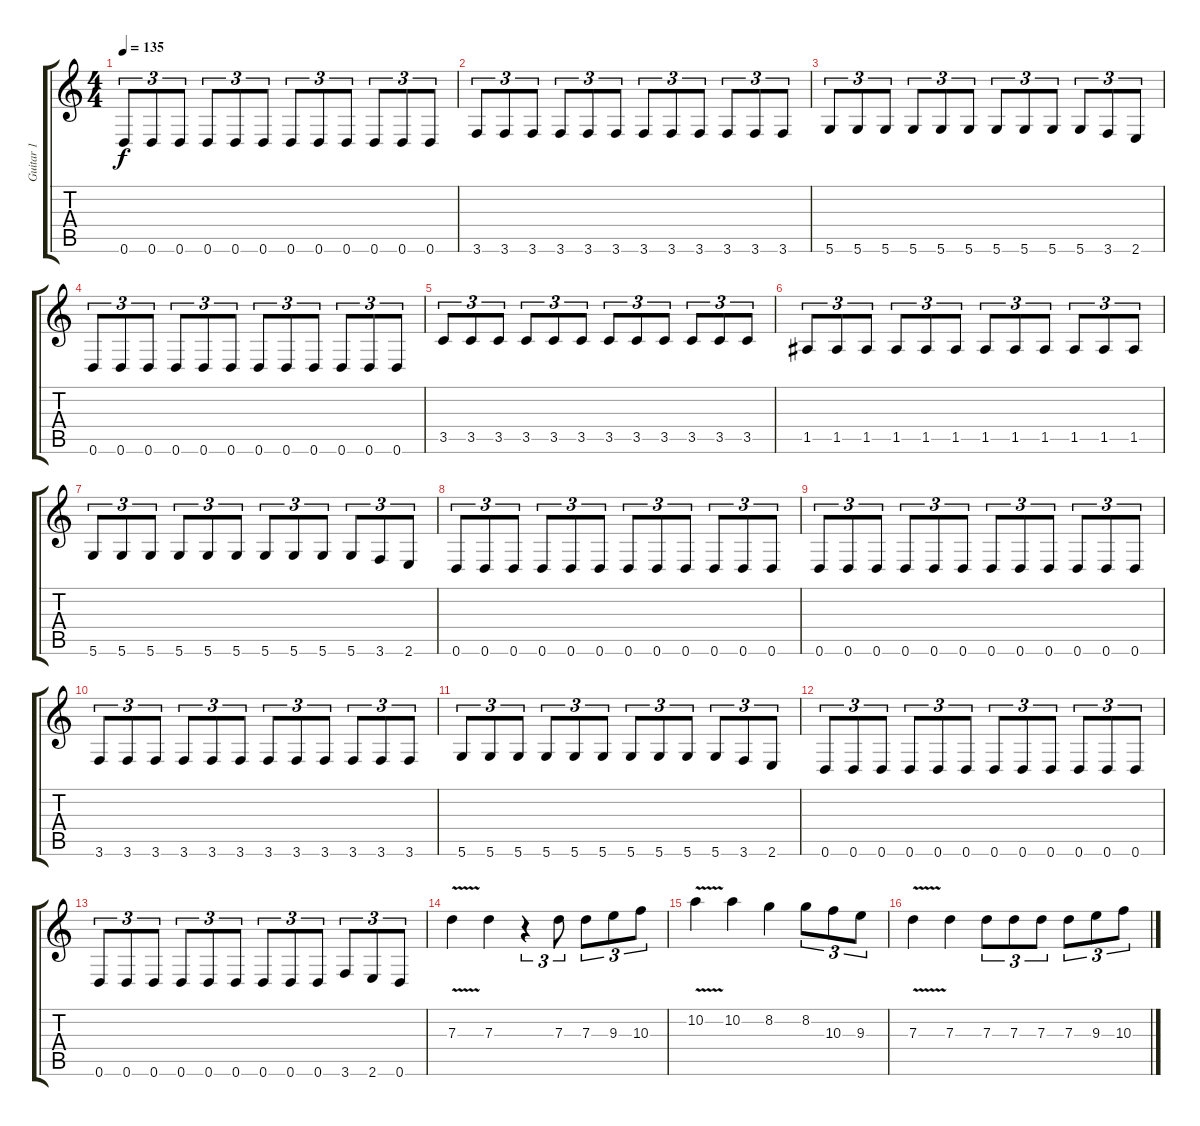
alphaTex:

\track ("Guitar 1" "Guitar 1") {instrument distortionguitar}
\staff {score tabs}
\tuning (E4 B3 G3 D3 A2 D2) {hide}
\ts (4 4)
\tempo 135
\clef g2
\ks c
0.6.8{tu (3 2) dy f} 0.6.8{tu (3 2)} 0.6.8{tu (3 2)} 0.6.8{tu (3 2)} 0.6.8{tu (3 2)} 0.6.8{tu (3 2)} 0.6.8{tu (3 2)} 0.6.8{tu (3 2)} 0.6.8{tu (3 2)} 0.6.8{tu (3 2)} 0.6.8{tu (3 2)} 0.6.8{tu (3 2)} |
3.6.8{tu (3 2) volume 13} 3.6.8{tu (3 2)} 3.6.8{tu (3 2)} 3.6.8{tu (3 2)} 3.6.8{tu (3 2)} 3.6.8{tu (3 2)} 3.6.8{tu (3 2)} 3.6.8{tu (3 2)} 3.6.8{tu (3 2)} 3.6.8{tu (3 2)} 3.6.8{tu (3 2)} 3.6.8{tu (3 2)} |
5.6.8{tu (3 2)} 5.6.8{tu (3 2)} 5.6.8{tu (3 2)} 5.6.8{tu (3 2)} 5.6.8{tu (3 2)} 5.6.8{tu (3 2)} 5.6.8{tu (3 2)} 5.6.8{tu (3 2)} 5.6.8{tu (3 2)} 5.6.8{tu (3 2)} 3.6.8{tu (3 2)} 2.6.8{tu (3 2)} |
0.6.8{tu (3 2)} 0.6.8{tu (3 2)} 0.6.8{tu (3 2)} 0.6.8{tu (3 2)} 0.6.8{tu (3 2)} 0.6.8{tu (3 2)} 0.6.8{tu (3 2)} 0.6.8{tu (3 2)} 0.6.8{tu (3 2)} 0.6.8{tu (3 2)} 0.6.8{tu (3 2)} 0.6.8{tu (3 2)} |
3.5.8{tu (3 2)} 3.5.8{tu (3 2)} 3.5.8{tu (3 2)} 3.5.8{tu (3 2)} 3.5.8{tu (3 2)} 3.5.8{tu (3 2)} 3.5.8{tu (3 2)} 3.5.8{tu (3 2)} 3.5.8{tu (3 2)} 3.5.8{tu (3 2)} 3.5.8{tu (3 2)} 3.5.8{tu (3 2)} |
1.5.8{tu (3 2)} 1.5.8{tu (3 2)} 1.5.8{tu (3 2)} 1.5.8{tu (3 2)} 1.5.8{tu (3 2)} 1.5.8{tu (3 2)} 1.5.8{tu (3 2)} 1.5.8{tu (3 2)} 1.5.8{tu (3 2)} 1.5.8{tu (3 2)} 1.5.8{tu (3 2)} 1.5.8{tu (3 2)} |
5.6.8{tu (3 2)} 5.6.8{tu (3 2)} 5.6.8{tu (3 2)} 5.6.8{tu (3 2)} 5.6.8{tu (3 2)} 5.6.8{tu (3 2)} 5.6.8{tu (3 2)} 5.6.8{tu (3 2)} 5.6.8{tu (3 2)} 5.6.8{tu (3 2)} 3.6.8{tu (3 2)} 2.6.8{tu (3 2)} |
0.6.8{tu (3 2)} 0.6.8{tu (3 2)} 0.6.8{tu (3 2)} 0.6.8{tu (3 2)} 0.6.8{tu (3 2)} 0.6.8{tu (3 2)} 0.6.8{tu (3 2)} 0.6.8{tu (3 2)} 0.6.8{tu (3 2)} 0.6.8{tu (3 2)} 0.6.8{tu (3 2)} 0.6.8{tu (3 2)} |
0.6.8{tu (3 2)} 0.6.8{tu (3 2)} 0.6.8{tu (3 2)} 0.6.8{tu (3 2)} 0.6.8{tu (3 2)} 0.6.8{tu (3 2)} 0.6.8{tu (3 2)} 0.6.8{tu (3 2)} 0.6.8{tu (3 2)} 0.6.8{tu (3 2)} 0.6.8{tu (3 2)} 0.6.8{tu (3 2)} |
3.6.8{tu (3 2) volume 16} 3.6.8{tu (3 2)} 3.6.8{tu (3 2)} 3.6.8{tu (3 2)} 3.6.8{tu (3 2)} 3.6.8{tu (3 2)} 3.6.8{tu (3 2)} 3.6.8{tu (3 2)} 3.6.8{tu (3 2)} 3.6.8{tu (3 2)} 3.6.8{tu (3 2)} 3.6.8{tu (3 2)} |
5.6.8{tu (3 2)} 5.6.8{tu (3 2)} 5.6.8{tu (3 2)} 5.6.8{tu (3 2)} 5.6.8{tu (3 2)} 5.6.8{tu (3 2)} 5.6.8{tu (3 2)} 5.6.8{tu (3 2)} 5.6.8{tu (3 2)} 5.6.8{tu (3 2)} 3.6.8{tu (3 2)} 2.6.8{tu (3 2)} |
0.6.8{tu (3 2)} 0.6.8{tu (3 2)} 0.6.8{tu (3 2)} 0.6.8{tu (3 2)} 0.6.8{tu (3 2)} 0.6.8{tu (3 2)} 0.6.8{tu (3 2)} 0.6.8{tu (3 2)} 0.6.8{tu (3 2)} 0.6.8{tu (3 2)} 0.6.8{tu (3 2)} 0.6.8{tu (3 2)} |
0.6.8{tu (3 2)} 0.6.8{tu (3 2)} 0.6.8{tu (3 2)} 0.6.8{tu (3 2)} 0.6.8{tu (3 2)} 0.6.8{tu (3 2)} 0.6.8{tu (3 2)} 0.6.8{tu (3 2)} 0.6.8{tu (3 2)} 3.6.8{tu (3 2)} 2.6.8{tu (3 2)} 0.6.8{tu (3 2)} |
7.3{v}.4{volume 16 instrument overdrivenguitar} 7.3.4 r.4{tu (3 2)} 7.3.8{tu (3 2)} 7.3.8{tu (3 2)} 9.3.8{tu (3 2)} 10.3.8{tu (3 2)} |
10.2{v}.4 10.2.4 8.2.4 8.2.8{tu (3 2)} 10.3.8{tu (3 2)} 9.3.8{tu (3 2)} |
7.3{v}.4{volume 16 instrument overdrivenguitar} 7.3.4 7.3.8{tu (3 2)} 7.3.8{tu (3 2)} 7.3.8{tu (3 2)} 7.3.8{tu (3 2)} 9.3.8{tu (3 2)} 10.3.8{tu (3 2)}
